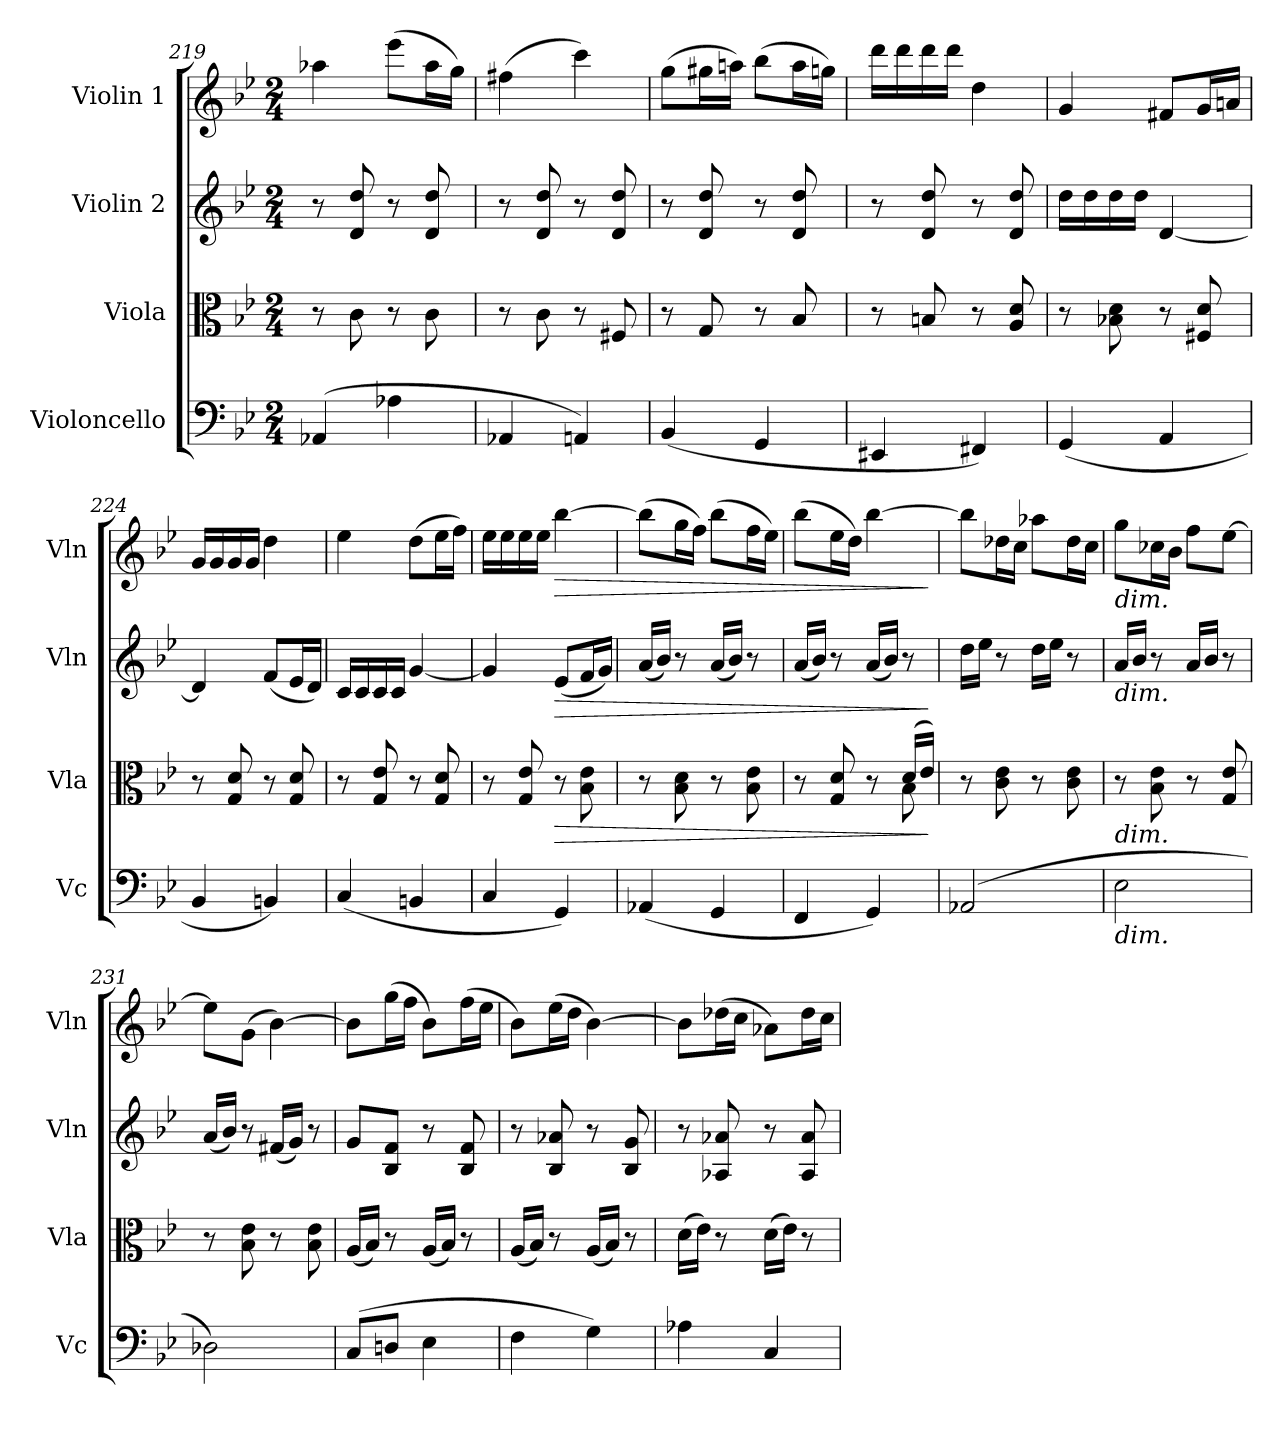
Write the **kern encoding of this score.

**kern	**kern	**dynam	**kern	**dynam	**kern	**dynam
*part4	*part3	*part3	*part2	*part2	*part1	*part1
*staff4	*staff3	*staff3	*staff2	*staff2	*staff1	*staff1
*I"Violoncello	*I"Viola	*	*I"Violin 2	*	*I"Violin 1	*
*I'Vc	*I'Vla	*	*I'Vln	*	*I'Vln	*
*clefF4	*clefC3	*	*clefG2	*	*clefG2	*
*k[b-e-]	*k[b-e-]	*	*k[b-e-]	*	*k[b-e-]	*
*M2/4	*M2/4	*	*M2/4	*	*M2/4	*
=219	=219	=219	=219	=219	=219	=219
(>4AA-X/	8r	.	8r	.	4aa-X\	.
.	8c\	.	8d/ 8dd/	.	.	.
4A-X\	8r	.	8r	.	(8eee-\L	.
.	8c\	.	8d/ 8dd/	.	16aa-\L	.
.	.	.	.	.	16gg\JJ)	.
=220	=220	=220	=220	=220	=220	=220
4AA-X/	8r	.	8r	.	(4ff#X\	.
.	8c\	.	8d/ 8dd/	.	.	.
4AAn/)	8r	.	8r	.	4ccc\)	.
.	8F#X/	.	8d/ 8dd/	.	.	.
!!LO:LB:g=z
=221	=221	=221	=221	=221	=221	=221
(4BB-/	8r	.	8r	.	(8gg\L	.
.	8G/	.	8d/ 8dd/	.	16gg#X\L	.
.	.	.	.	.	16aan\JJ)	.
4GG/	8r	.	8r	.	(8bb-\L	.
.	8B-/	.	8d/ 8dd/	.	16aa\L	.
.	.	.	.	.	16ggn\JJ)	.
!!LO:LB:g=z
=222	=222	=222	=222	=222	=222	=222
4EE#X/	8r	.	8r	.	16ddd\LL	.
.	.	.	.	.	16ddd\	.
.	8Bn/	.	8d/ 8dd/	.	16ddd\	.
.	.	.	.	.	16ddd\JJ	.
4FF#X/)	8r	.	8r	.	4dd\	.
.	8A/ 8d/	.	8d/ 8dd/	.	.	.
=223	=223	=223	=223	=223	=223	=223
(<4GG/	8r	.	16dd\LL	.	4g/	.
.	.	.	16dd\	.	.	.
.	8B-X\ 8d\	.	16dd\	.	.	.
.	.	.	16dd\JJ	.	.	.
4AA/	8r	.	[<4d/	.	8f#X/L	.
.	8F#X/ 8d/	.	.	.	16g/L	.
.	.	.	.	.	16an/JJ	.
=224	=224	=224	=224	=224	=224	=224
4BB-/	8r	.	4d/]	.	16g/LL	.
.	.	.	.	.	16g/	.
.	8G/ 8d/	.	.	.	16g/	.
.	.	.	.	.	16g/JJ	.
4BBn/)	8r	.	(8f/L	.	4dd\	.
.	8G/ 8d/	.	16e-/L	.	.	.
.	.	.	16d/JJ)	.	.	.
=225	=225	=225	=225	=225	=225	=225
(4C/	8r	.	16c/LL	.	4ee-\	.
.	.	.	16c/	.	.	.
.	8G/ 8e-/	.	16c/	.	.	.
.	.	.	16c/JJ	.	.	.
4BBn/	8r	.	[<4g/	.	(8dd\L	.
.	8G/ 8d/	.	.	.	16ee-\L	.
.	.	.	.	.	16ff\JJ)	.
=226	=226	=226	=226	=226	=226	=226
4C/	8r	.	4g/]	.	16ee-\LL	.
.	.	.	.	.	16ee-\	.
.	8G/ 8e-/	.	.	.	16ee-\	.
.	.	.	.	.	16ee-\JJ	.
!	!	!LO:HP:b	!	!LO:HP:b	!	!LO:HP:b
4GG/)	8r	>	(8e-/L	>	[>4bb-\	>
.	8B-\ 8e-\	.	16f/L	.	.	.
.	.	.	16g/JJ)	.	.	.
!!LO:LB:g=z
=227	=227	=227	=227	=227	=227	=227
(<4AA-X/	8r	.	(16a/LL	.	(8bb-\L]	.
.	.	.	16b-/JJ)	.	.	.
.	8B-\ 8d\	.	8r	.	16gg\L	.
.	.	.	.	.	16ff\JJ)	.
4GG/	8r	.	(16a/LL	.	(8bb-\L	.
.	.	.	16b-/JJ)	.	.	.
.	8B-\ 8e-\	.	8r	.	16ff\L	.
.	.	.	.	.	16ee-\JJ)	.
=228	=228	=228	=228	=228	=228	=228
*	*^	*	*	*	*	*
4FF/	8r	4.ryy	.	(16a/LL	.	(8bb-\L	.
.	.	.	.	16b-/JJ)	.	.	.
.	8G/ 8d/	.	.	8r	.	16ee-\L	.
.	.	.	.	.	.	16dd\JJ)	.
4GG/)	8r	.	.	(16a/LL	.	[>4bb-\	.
.	.	.	.	16b-/JJ)	.	.	.
.	(16d/LL	8B-\	.	8r	.	.	.
.	16e-/JJ)	.	.	.	.	.	.
*	*v	*v	*	*	*	*	*
.	.	]	.	]	.	]
!!LO:LB:g=z
=229	=229	=229	=229	=229	=229	=229
(>2AA-X/	8r	.	16dd\LL	.	8bb-\L]	.
.	.	.	16ee-\JJ	.	.	.
.	8c\ 8e-\	.	8r	.	16dd-X\L	.
.	.	.	.	.	16cc\JJ	.
.	8r	.	16dd\LL	.	8aa-X\L	.
.	.	.	16ee-\JJ	.	.	.
.	8c\ 8e-\	.	8r	.	16dd-\L	.
.	.	.	.	.	16cc\JJ	.
=230	=230	=230	=230	=230	=230	=230
!	!	!	!	!	!LO:TX:b:i:t=dim.	!
!	!	!	!LO:TX:b:i:t=dim.	!	!	!
!	!LO:TX:b:i:t=dim.	!	!	!	!	!
!LO:TX:b:i:t=dim.	!	!	!	!	!	!
2E-\	8r	.	16a/LL	.	8gg\L	.
.	.	.	16b-/JJ	.	.	.
.	8B-\ 8e-\	.	8r	.	16cc-X\L	.
.	.	.	.	.	16b-\JJ	.
.	8r	.	16a/LL	.	8ff\L	.
.	.	.	16b-/JJ	.	.	.
.	8G/ 8e-/	.	8r	.	[>8ee-\J	.
=231	=231	=231	=231	=231	=231	=231
2D-X\)	8r	.	(16a/LL	.	8ee-\L]	.
.	.	.	16b-/JJ)	.	.	.
.	8B-\ 8e-\	.	8r	.	(8g\J	.
.	8r	.	(16f#X/LL	.	[>4b-\)	.
.	.	.	16g/JJ)	.	.	.
.	8B-\ 8e-\	.	8r	.	.	.
=232	=232	=232	=232	=232	=232	=232
(>8C/L	(16A/LL	.	8g/L	.	8b-\L]	.
.	16B-/JJ)	.	.	.	.	.
8Dn/J	8r	.	8B-/ 8f/J	.	(16gg\L	.
.	.	.	.	.	16ff\JJ	.
4E-\	(16A/LL	.	8r	.	8b-\L)	.
.	16B-/JJ)	.	.	.	.	.
.	8r	.	8B-/ 8f/	.	(16ff\L	.
.	.	.	.	.	16ee-\JJ	.
=233	=233	=233	=233	=233	=233	=233
4F\	(16A/LL	.	8r	.	8b-\L)	.
.	16B-/JJ)	.	.	.	.	.
.	8r	.	8B-/ 8a-X/	.	(16ee-\L	.
.	.	.	.	.	16dd\JJ	.
4G\)	(16A/LL	.	8r	.	[>4b-\)	.
.	16B-/JJ)	.	.	.	.	.
.	8r	.	8B-/ 8g/	.	.	.
!!LO:PB:g=z
=234	=234	=234	=234	=234	=234	=234
4A-X\	(16d\LL	.	8r	.	8b-\L]	.
.	16e-\JJ)	.	.	.	.	.
.	8r	.	8A-X/ 8a-X/	.	(16dd-X\L	.
.	.	.	.	.	16cc\JJ	.
4C/	(16d\LL	.	8r	.	8a-X\L)	.
.	16e-\JJ)	.	.	.	.	.
.	8r	.	8A-/ 8a-/	.	16dd-\L	.
.	.	.	.	.	16cc\JJ	.
=	=	=	=	=	=	=
*-	*-	*-	*-	*-	*-	*-
